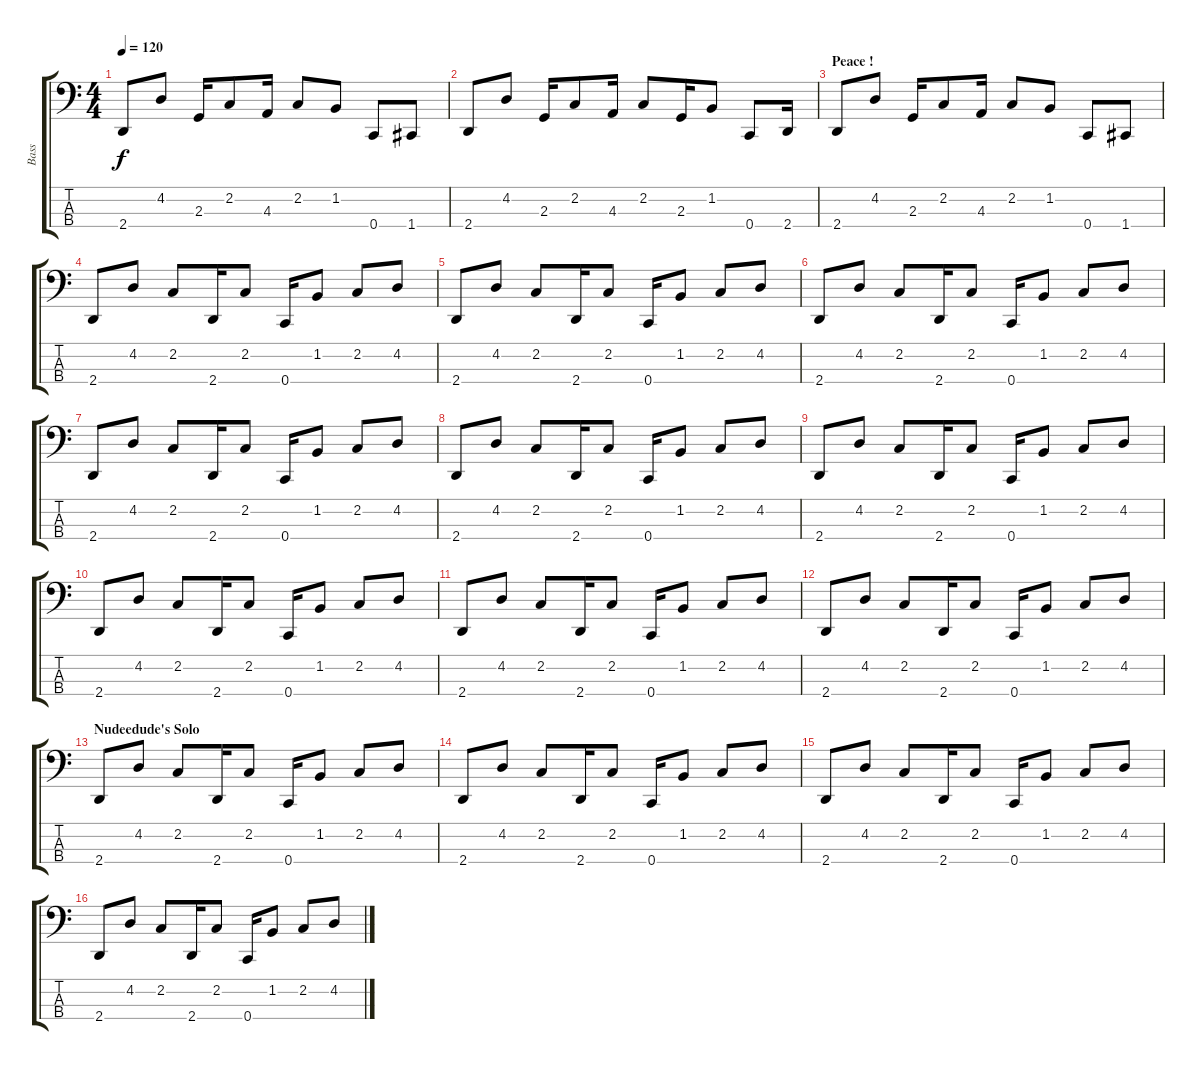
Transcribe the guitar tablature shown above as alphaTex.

\track ("Bass" "Bass") {instrument electricbassfinger}
\staff {score tabs}
\tuning (D2 Bb1 F1 C1) {hide}
\ts (4 4)
\tempo 120
\clef f4
\ks c
2.4.8{dy f} 4.2.8 2.3.16 2.2.8 4.3.16 2.2.8 1.2.8 0.4.8 1.4.8 |
2.4.8 4.2.8 2.3.16 2.2.8 4.3.16 2.2.8 2.3.16 1.2.8 0.4.8 2.4.16 |
\section ("" "Peace !")
2.4.8 4.2.8 2.3.16 2.2.8 4.3.16 2.2.8 1.2.8 0.4.8 1.4.8 |
2.4.8 4.2.8 2.2.8 2.4.16 2.2.8 0.4.16 1.2.8 2.2.8 4.2.8 |
2.4.8 4.2.8 2.2.8 2.4.16 2.2.8 0.4.16 1.2.8 2.2.8 4.2.8 |
2.4.8 4.2.8 2.2.8 2.4.16 2.2.8 0.4.16 1.2.8 2.2.8 4.2.8 |
2.4.8 4.2.8 2.2.8 2.4.16 2.2.8 0.4.16 1.2.8 2.2.8 4.2.8 |
2.4.8 4.2.8 2.2.8 2.4.16 2.2.8 0.4.16 1.2.8 2.2.8 4.2.8 |
2.4.8 4.2.8 2.2.8 2.4.16 2.2.8 0.4.16 1.2.8 2.2.8 4.2.8 |
2.4.8 4.2.8 2.2.8 2.4.16 2.2.8 0.4.16 1.2.8 2.2.8 4.2.8 |
2.4.8 4.2.8 2.2.8 2.4.16 2.2.8 0.4.16 1.2.8 2.2.8 4.2.8 |
2.4.8 4.2.8 2.2.8 2.4.16 2.2.8 0.4.16 1.2.8 2.2.8 4.2.8 |
\section ("" "Nudeedude's Solo")
2.4.8 4.2.8 2.2.8 2.4.16 2.2.8 0.4.16 1.2.8 2.2.8 4.2.8 |
2.4.8 4.2.8 2.2.8 2.4.16 2.2.8 0.4.16 1.2.8 2.2.8 4.2.8 |
2.4.8 4.2.8 2.2.8 2.4.16 2.2.8 0.4.16 1.2.8 2.2.8 4.2.8 |
2.4.8 4.2.8 2.2.8 2.4.16 2.2.8 0.4.16 1.2.8 2.2.8 4.2.8
